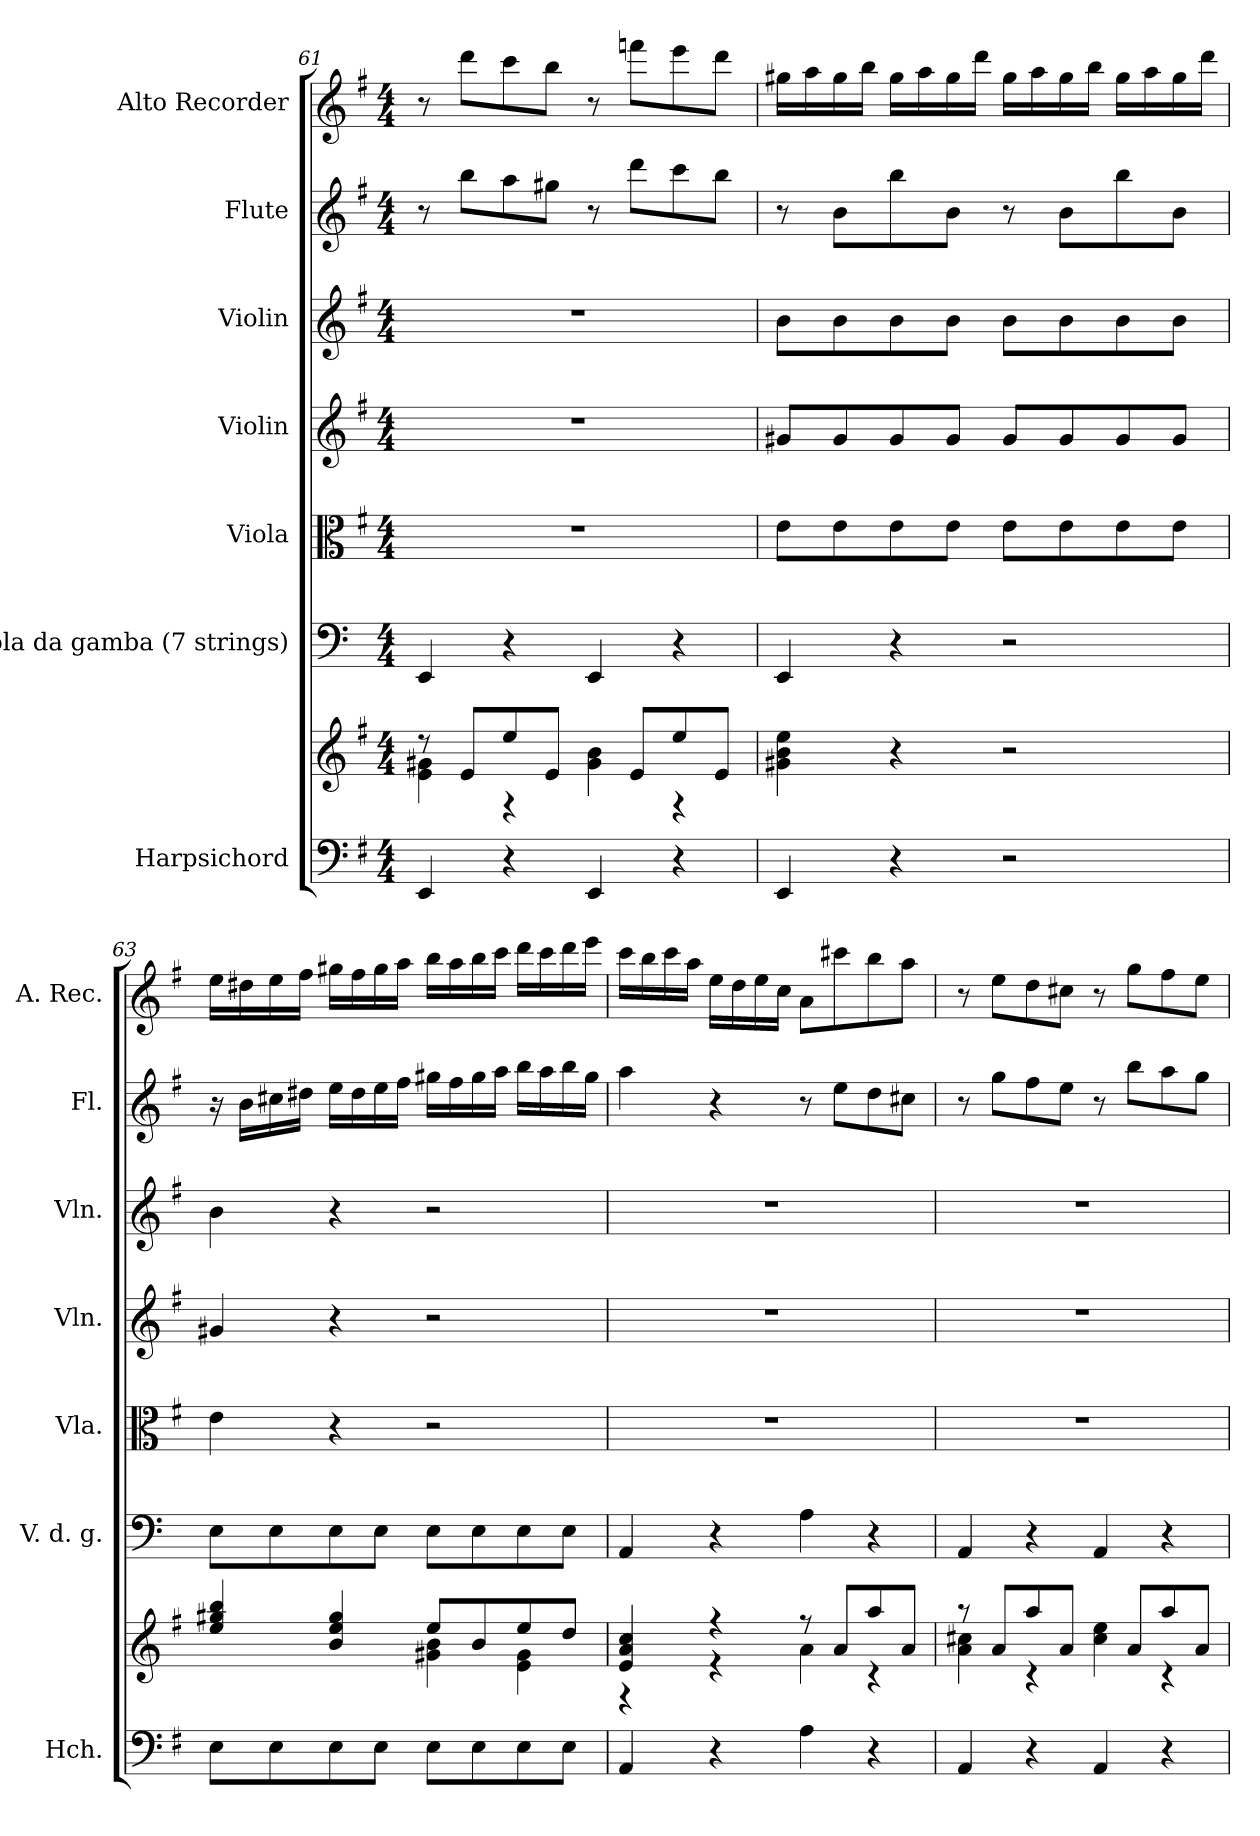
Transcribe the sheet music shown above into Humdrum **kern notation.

**kern	**kern	**kern	**kern	**kern	**kern	**kern	**kern
*part7	*part7	*part6	*part5	*part4	*part3	*part2	*part1
*staff8	*staff7	*staff6	*staff5	*staff4	*staff3	*staff2	*staff1
*I"Harpsichord	*	*I"Viola da gamba (7 strings)	*I"Viola	*I"Violin	*I"Violin	*I"Flute	*I"Alto Recorder
*I'Hch.	*	*I'V. d. g.	*I'Vla.	*I'Vln.	*I'Vln.	*I'Fl.	*I'A. Rec.
*clefF4	*clefG2	*clefF4	*clefC3	*clefG2	*clefG2	*clefG2	*clefG2
*k[f#]	*k[f#]	*k[]	*k[f#]	*k[f#]	*k[f#]	*k[f#]	*k[f#]
*M4/4	*M4/4	*M4/4	*M4/4	*M4/4	*M4/4	*M4/4	*M4/4
=61	=61	=61	=61	=61	=61	=61	=61
*	*^	*	*	*	*	*	*
4EE/	8r	4e\ 4g#X\	4EE/	1r	1r	1r	8r	8r
.	8e/L	.	.	.	.	.	8bb\L	8ddd\L
4r	8ee/	4r	4r	.	.	.	8aa\	8ccc\
.	8e/J	.	.	.	.	.	8gg#X\J	8bb\J
4EE/	8ryy	4g#\ 4b\	4EE/	.	.	.	8r	8r
.	8e/L	.	.	.	.	.	8ddd\L	8fffn\L
4r	8ee/	4r	4r	.	.	.	8ccc\	8eee\
.	8e/J	.	.	.	.	.	8bb\J	8ddd\J
*	*v	*v	*	*	*	*	*	*
!!LO:PB:g=z
=62	=62	=62	=62	=62	=62	=62	=62
4EE/	4g#X\ 4b\ 4ee\	4EE/	8e\L	8g#X/L	8b\L	8r	16gg#X\LL
.	.	.	.	.	.	.	16aa\
.	.	.	8e\	8g#/	8b\	8b\L	16gg#\
.	.	.	.	.	.	.	16bb\JJ
4r	4r	4r	8e\	8g#/	8b\	8bb\	16gg#\LL
.	.	.	.	.	.	.	16aa\
.	.	.	8e\J	8g#/J	8b\J	8b\J	16gg#\
.	.	.	.	.	.	.	16ddd\JJ
2r	2r	2r	8e\L	8g#/L	8b\L	8r	16gg#\LL
.	.	.	.	.	.	.	16aa\
.	.	.	8e\	8g#/	8b\	8b\L	16gg#\
.	.	.	.	.	.	.	16bb\JJ
.	.	.	8e\	8g#/	8b\	8bb\	16gg#\LL
.	.	.	.	.	.	.	16aa\
.	.	.	8e\J	8g#/J	8b\J	8b\J	16gg#\
.	.	.	.	.	.	.	16ddd\JJ
=63	=63	=63	=63	=63	=63	=63	=63
*	*^	*	*	*	*	*	*
8E\L	4ee/ 4gg#X/ 4bb/	4ryy	8E\L	4e\	4g#X/	4b\	16r	16ee\LL
.	.	.	.	.	.	.	16b\LL	16dd#X\
8E\	.	.	8E\	.	.	.	16cc#X\	16ee\
.	.	.	.	.	.	.	16dd#X\JJ	16ff#\JJ
8E\	4b/ 4ee/ 4gg#/	4ryy	8E\	4r	4r	4r	16ee\LL	16gg#X\LL
.	.	.	.	.	.	.	16dd#\	16ff#\
8E\J	.	.	8E\J	.	.	.	16ee\	16gg#\
.	.	.	.	.	.	.	16ff#\JJ	16aa\JJ
8E\L	8ee/L	4g#X\ 4b\	8E\L	2r	2r	2r	16gg#X\LL	16bb\LL
.	.	.	.	.	.	.	16ff#\	16aa\
8E\	8b/	.	8E\	.	.	.	16gg#\	16bb\
.	.	.	.	.	.	.	16aa\JJ	16ccc\JJ
8E\	8ee/	4e\ 4g#\	8E\	.	.	.	16bb\LL	16ddd\LL
.	.	.	.	.	.	.	16aa\	16ccc\
8E\J	8dd/J	.	8E\J	.	.	.	16bb\	16ddd\
.	.	.	.	.	.	.	16gg#\JJ	16eee\JJ
!!LO:PB:g=z
=64	=64	=64	=64	=64	=64	=64	=64	=64
4AA/	4e/ 4a/ 4cc/	4r	4AA/	1r	1r	1r	4aa\	16ccc\LL
.	.	.	.	.	.	.	.	16bb\
.	.	.	.	.	.	.	.	16ccc\
.	.	.	.	.	.	.	.	16aa\JJ
4r	4r	4r	4r	.	.	.	4r	16ee\LL
.	.	.	.	.	.	.	.	16dd\
.	.	.	.	.	.	.	.	16ee\
.	.	.	.	.	.	.	.	16cc\JJ
4A\	8r	4a\	4A\	.	.	.	8r	8a\L
.	8a/L	.	.	.	.	.	8ee\L	8ccc#X\
4r	8aa/	4r	4r	.	.	.	8dd\	8bb\
.	8a/J	.	.	.	.	.	8cc#X\J	8aa\J
=65	=65	=65	=65	=65	=65	=65	=65	=65
4AA/	8r	4a\ 4cc#X\	4AA/	1r	1r	1r	8r	8r
.	8a/L	.	.	.	.	.	8gg\L	8ee\L
4r	8aa/	4r	4r	.	.	.	8ff#\	8dd\
.	8a/J	.	.	.	.	.	8ee\J	8cc#X\J
4AA/	8ryy	4cc#\ 4ee\	4AA/	.	.	.	8r	8r
.	8a/L	.	.	.	.	.	8bb\L	8gg\L
4r	8aa/	4r	4r	.	.	.	8aa\	8ff#\
.	8a/J	.	.	.	.	.	8gg\J	8ee\J
*	*v	*v	*	*	*	*	*	*
=	=	=	=	=	=	=	=
*-	*-	*-	*-	*-	*-	*-	*-
